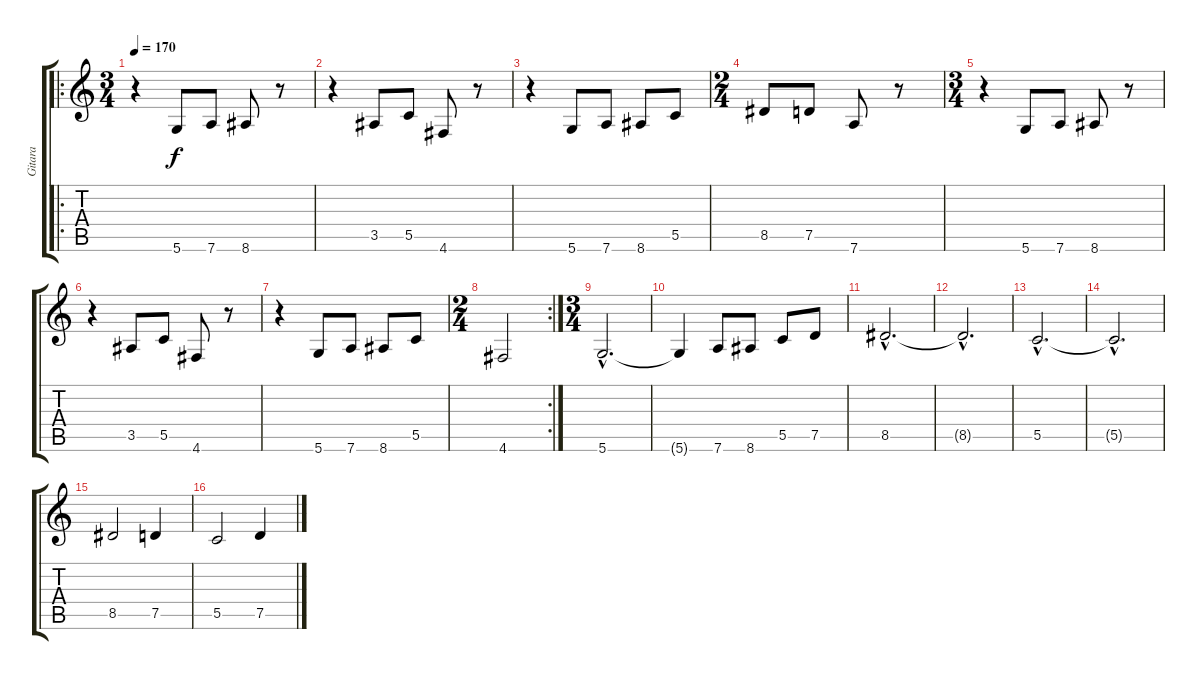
\track ("Gitara" "Gitara") {instrument distortionguitar}
\staff {score tabs}
\tuning (D4 A3 F3 C3 G2 D2) {hide}
\ro
\ts (3 4)
\tempo 170
\clef g2
\ks c
r.4{dy f} 5.6.8 7.6.8 8.6.8 r.8 |
r.4 3.5.8 5.5.8 4.6.8 r.8 |
r.4 5.6.8 7.6.8 8.6.8 5.5.8 |
\ts (2 4)
8.5.8 7.5.8 7.6.8 r.8 |
\ts (3 4)
r.4 5.6.8 7.6.8 8.6.8 r.8 |
r.4 3.5.8 5.5.8 4.6.8 r.8 |
r.4 5.6.8 7.6.8 8.6.8 5.5.8 |
\rc 2
\ts (2 4)
4.6.2 |
\ts (3 4)
5.6{hac}.2{d} |
5.6{t}.4 7.6.8 8.6.8 5.5.8 7.5.8 |
8.5{hac}.2{d} |
8.5{hac t}.2{d} |
5.5{hac}.2{d} |
5.5{hac t}.2{d} |
8.5.2 7.5.4 |
5.5.2 7.5.4
